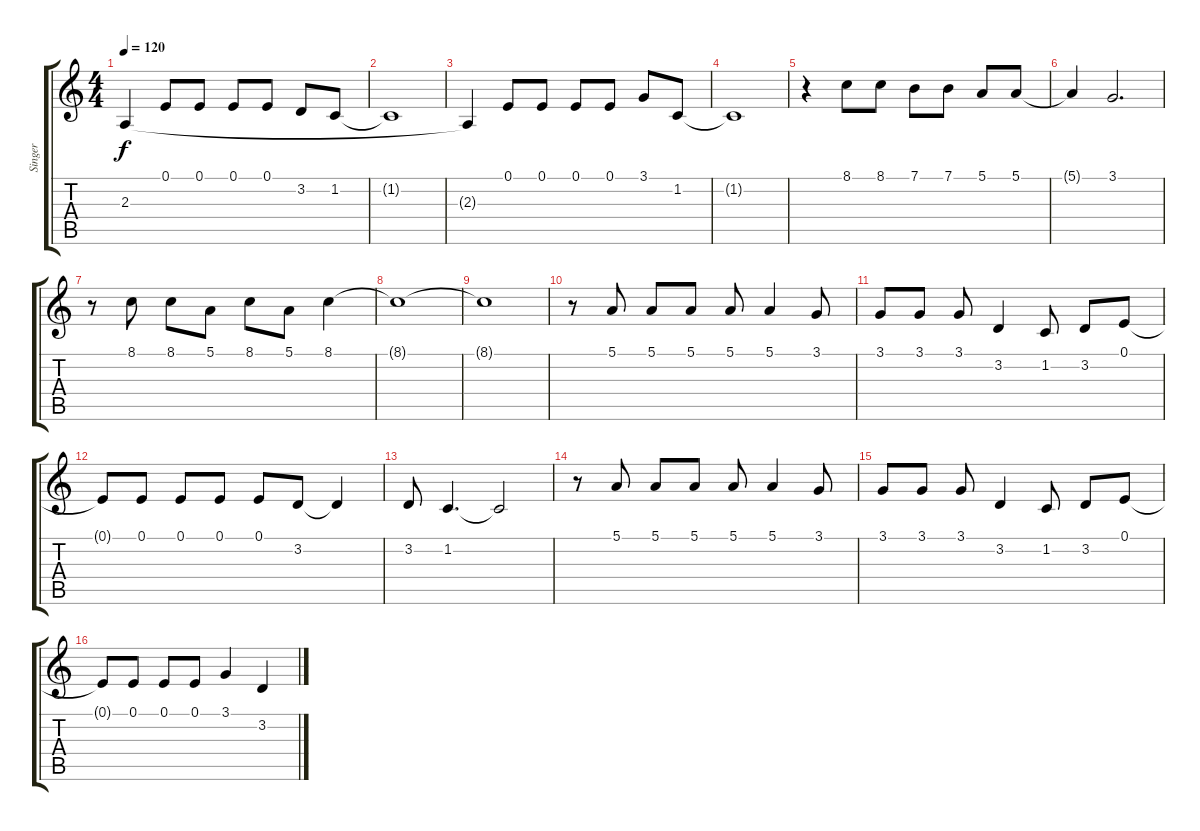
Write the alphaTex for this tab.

\track ("Singer" "Singer") {instrument stringensemble1}
\staff {score tabs}
\tuning (E4 B3 G3 D3 A2 E2) {hide}
\ts (4 4)
\tempo 120
\clef g2
\ks c
2.3{t}.4{dy f} 0.1.8 0.1.8 0.1.8 0.1.8 3.2.8 1.2.8 |
1.2{t}.1 |
2.3{t}.4 0.1.8 0.1.8 0.1.8 0.1.8 3.1.8 1.2.8 |
1.2{t}.1 |
r.4 8.1.8 8.1.8 7.1.8 7.1.8 5.1.8 5.1.8 |
5.1{t}.4 3.1.2{d} |
r.8 8.1.8 8.1.8 5.1.8 8.1.8 5.1.8 8.1.4 |
8.1{t}.1 |
8.1{t}.1 |
r.8 5.1.8 5.1.8 5.1.8 5.1.8 5.1.4 3.1.8 |
3.1.8 3.1.8 3.1.8 3.2.4 1.2.8 3.2.8 0.1.8 |
0.1{t}.8 0.1.8 0.1.8 0.1.8 0.1.8 3.2.8 3.2{t}.4 |
3.2.8 1.2.4{d} 1.2{t}.2 |
r.8 5.1.8 5.1.8 5.1.8 5.1.8 5.1.4 3.1.8 |
3.1.8 3.1.8 3.1.8 3.2.4 1.2.8 3.2.8 0.1.8 |
0.1{t}.8 0.1.8 0.1.8 0.1.8 3.1.4 3.2.4
